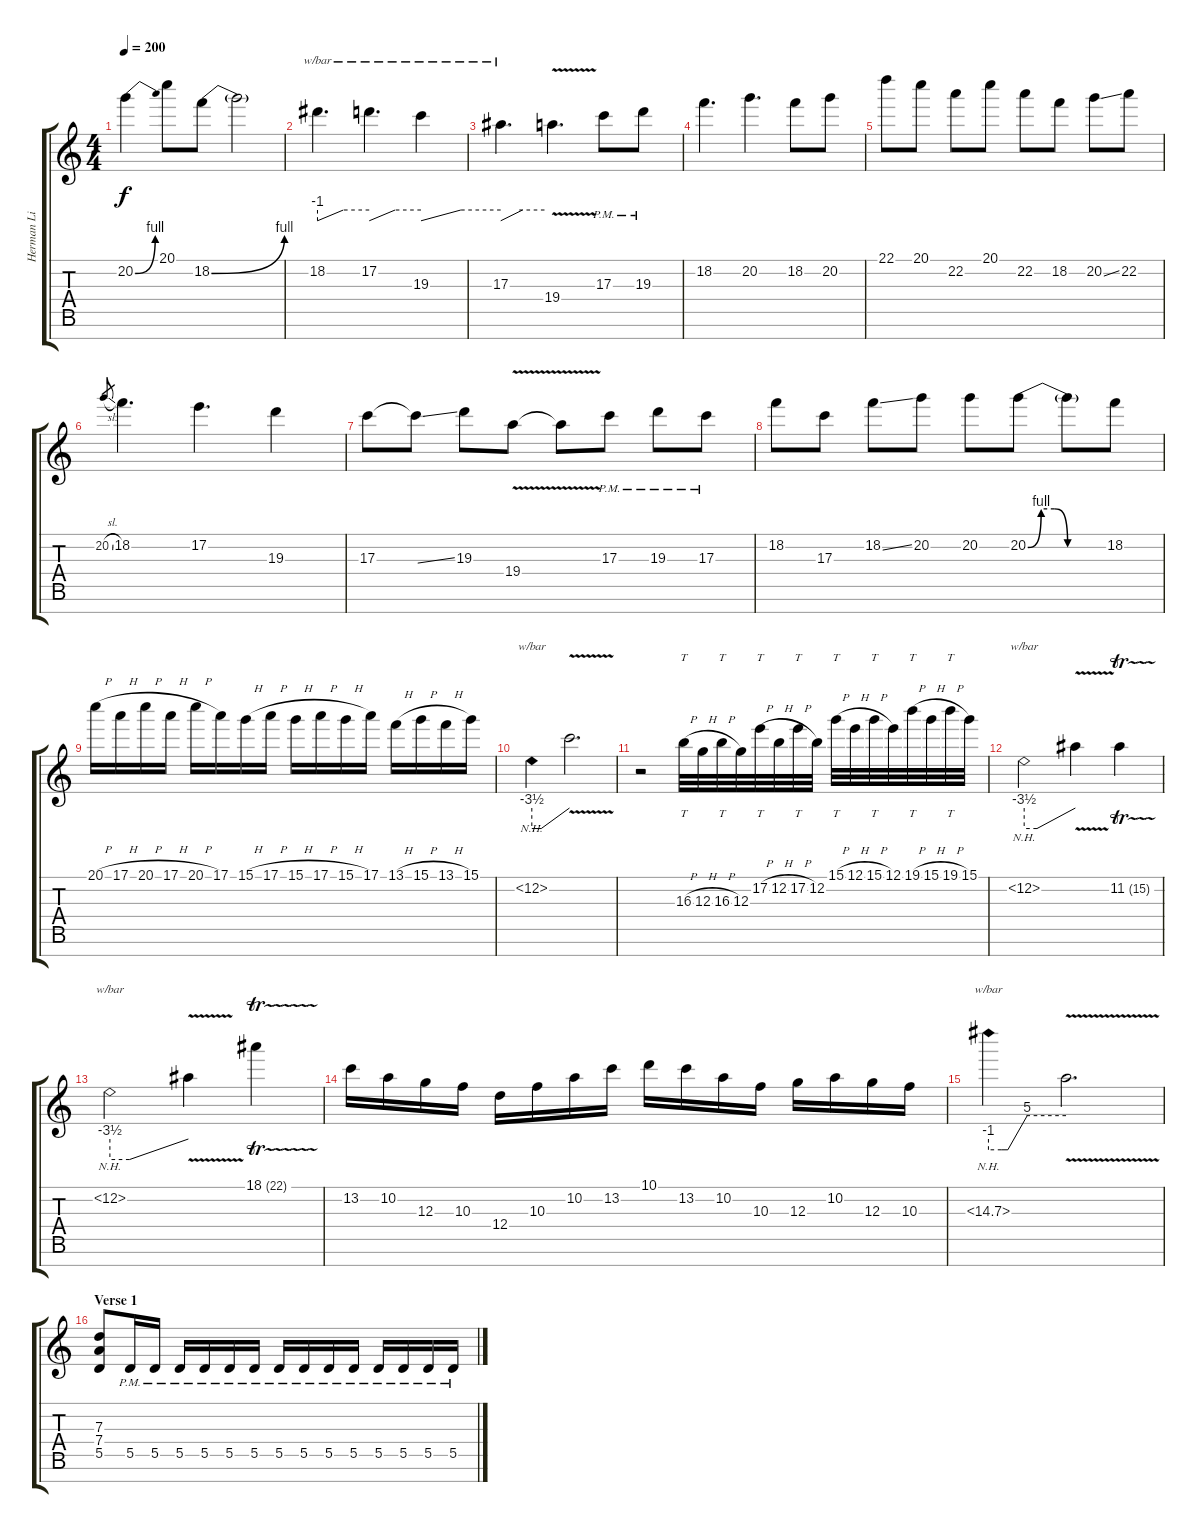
\track ("Herman Li | Lead" "Herman Li ") {instrument distortionguitar}
\staff {score tabs}
\tuning (E4 B3 G3 D3 A2 E2 B1) {hide}
\ts (4 4)
\tempo 200
\clef g2
\ks c
20.2{be (bend 0 0 60 4)}.4{dy f} 20.1.8 18.2{be (bend 0 0 60 4)}.8 18.2{t}.2 |
18.2.4{d tbe (custom default 0 -4 30 0 60 0)} 17.2.4{d tbe (custom default 0 -4 30 0 60 0)} 19.3.4{tbe (custom default 0 -4 30 0 60 0)} |
17.3.4{d tbe (custom default 0 -4 30 0 60 0)} 19.4{v}.4{d} 17.3{pm}.8 19.3{pm}.8 |
18.2.4{d} 20.2.4{d} 18.2.8 20.2.8 |
22.1.8 20.1.8 22.2.8 20.1.8 22.2.8 18.2.8 20.2{ss}.8 22.2.8 |
20.2{sl}.8{gr} 18.2.4{d} 17.2.4{d} 19.3.4 |
17.3.8 17.3{ss t}.8 19.3.8 19.4{v}.8 19.4{t}.8 17.3{pm}.8 19.3{pm}.8 17.3{pm}.8 |
18.2.8 17.3.8 18.2{ss}.8 20.2.8 20.2.8 20.2{be (custom 0 0 10 4 20 4 30 0 60 0)}.8 20.2{t}.8 18.2.8 |
20.1{h}.16 17.1{h}.16 20.1{h}.16 17.1{h}.16 20.1{h}.16 17.1.16 15.1{h}.16 17.1{h}.16 15.1{h}.16 17.1{h}.16 15.1{h}.16 17.1.16 13.1{h}.16 15.1{h}.16 13.1{h}.16 15.1.16 |
13.2{nh}.4{tbe (custom default 0 -14 5 -14 15 -14 60 0)} 13.2{v t}.2{d} |
r.2 16.3{h}.32{tt} 12.3{h}.32 16.3{h}.32{tt} 12.3.32 17.2{h}.32{tt} 12.2{h}.32 17.2{h}.32{tt} 12.2.32 15.1{h}.32{tt} 12.1{h}.32 15.1{h}.32{tt} 12.1.32 19.1{h}.32{tt} 15.1{h}.32 19.1{h}.32{tt} 15.1.32 |
11.2{nh}.2{tbe (custom default 0 -14 15 -14 60 0)} 11.2{v t}.4 11.2{tr (15 16)}.4 |
11.2{nh}.2{tbe (custom default 0 -14 15 -14 60 0)} 11.2{v t}.4 18.1{tr (22 16)}.4 |
13.2.16 10.2.16 12.3.16 10.3.16 12.4.16 10.3.16 10.2.16 13.2.16 10.1.16 13.2.16 10.2.16 10.3.16 12.3.16 10.2.16 12.3.16 10.3.16 |
14.3{nh}.4{tbe (custom default 0 -4 10 -4 15 -4 30 20 60 20)} 14.3{v t}.2{d} |
\section ("" "Verse 1")
(7.3 7.4 5.5).8 5.5{pm}.16 5.5{pm}.16 5.5{pm}.16 5.5{pm}.16 5.5{pm}.16 5.5{pm}.16 5.5{pm}.16 5.5{pm}.16 5.5{pm}.16 5.5{pm}.16 5.5{pm}.16 5.5{pm}.16 5.5{pm}.16 5.5{pm}.16
